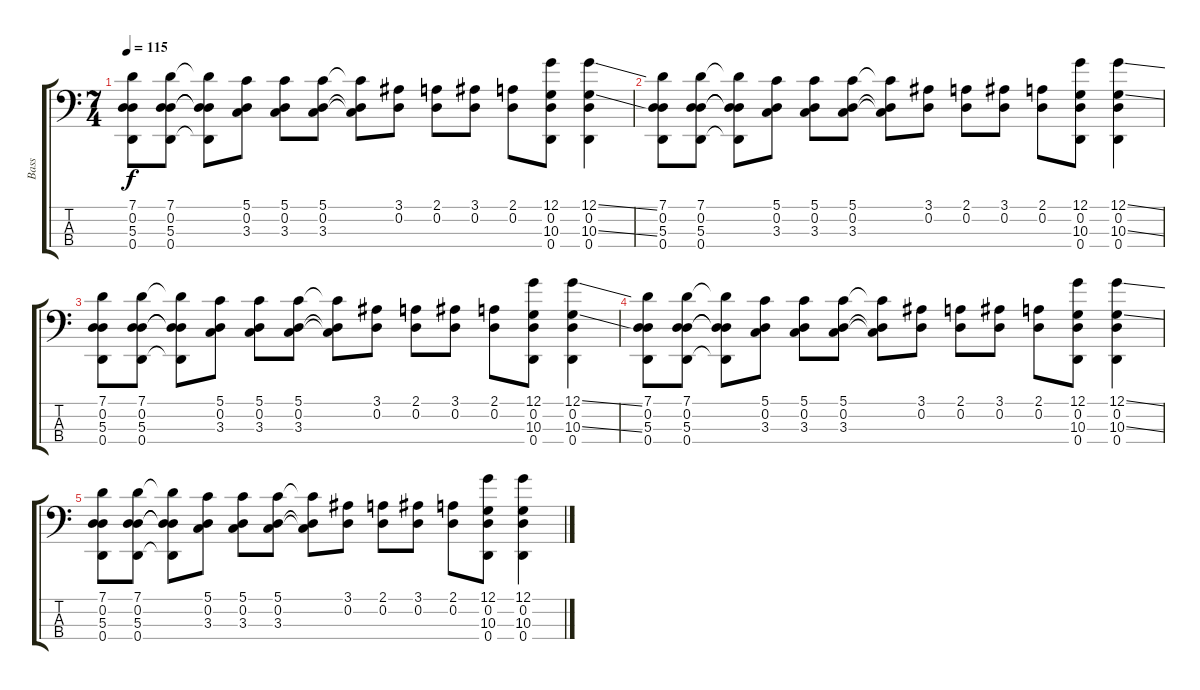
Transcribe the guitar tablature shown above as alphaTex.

\track ("Bass" "Bass") {instrument slapbass2}
\staff {score tabs}
\tuning (G2 D2 A1 D1) {hide}
\ts (7 4)
\tempo 115
\clef f4
\ks c
(7.1 0.2 5.3 0.4).8{dy f} (7.1 0.2 5.3 0.4).8 (7.1{t} 0.2{t} 5.3{t} 0.4{t}).8 (5.1 0.2 3.3).8 (5.1 0.2 3.3).8 (5.1 0.2 3.3).8 (5.1{t} 0.2{t} 3.3{t}).8 (3.1 0.2).8 (2.1 0.2).8 (3.1 0.2).8 (2.1 0.2).8 (12.1 0.2 10.3 0.4).8 (12.1{ss} 0.2 10.3{ss} 0.4).4 |
(7.1 0.2 5.3 0.4).8 (7.1 0.2 5.3 0.4).8 (7.1{t} 0.2{t} 5.3{t} 0.4{t}).8 (5.1 0.2 3.3).8 (5.1 0.2 3.3).8 (5.1 0.2 3.3).8 (5.1{t} 0.2{t} 3.3{t}).8 (3.1 0.2).8 (2.1 0.2).8 (3.1 0.2).8 (2.1 0.2).8 (12.1 0.2 10.3 0.4).8 (12.1{ss} 0.2 10.3{ss} 0.4).4 |
(7.1 0.2 5.3 0.4).8 (7.1 0.2 5.3 0.4).8 (7.1{t} 0.2{t} 5.3{t} 0.4{t}).8 (5.1 0.2 3.3).8 (5.1 0.2 3.3).8 (5.1 0.2 3.3).8 (5.1{t} 0.2{t} 3.3{t}).8 (3.1 0.2).8 (2.1 0.2).8 (3.1 0.2).8 (2.1 0.2).8 (12.1 0.2 10.3 0.4).8 (12.1{ss} 0.2 10.3{ss} 0.4).4 |
(7.1 0.2 5.3 0.4).8 (7.1 0.2 5.3 0.4).8 (7.1{t} 0.2{t} 5.3{t} 0.4{t}).8 (5.1 0.2 3.3).8 (5.1 0.2 3.3).8 (5.1 0.2 3.3).8 (5.1{t} 0.2{t} 3.3{t}).8 (3.1 0.2).8 (2.1 0.2).8 (3.1 0.2).8 (2.1 0.2).8 (12.1 0.2 10.3 0.4).8 (12.1{ss} 0.2 10.3{ss} 0.4).4 |
(7.1 0.2 5.3 0.4).8 (7.1 0.2 5.3 0.4).8 (7.1{t} 0.2{t} 5.3{t} 0.4{t}).8 (5.1 0.2 3.3).8 (5.1 0.2 3.3).8 (5.1 0.2 3.3).8 (5.1{t} 0.2{t} 3.3{t}).8 (3.1 0.2).8 (2.1 0.2).8 (3.1 0.2).8 (2.1 0.2).8 (12.1 0.2 10.3 0.4).8 (12.1 0.2 10.3 0.4).4
